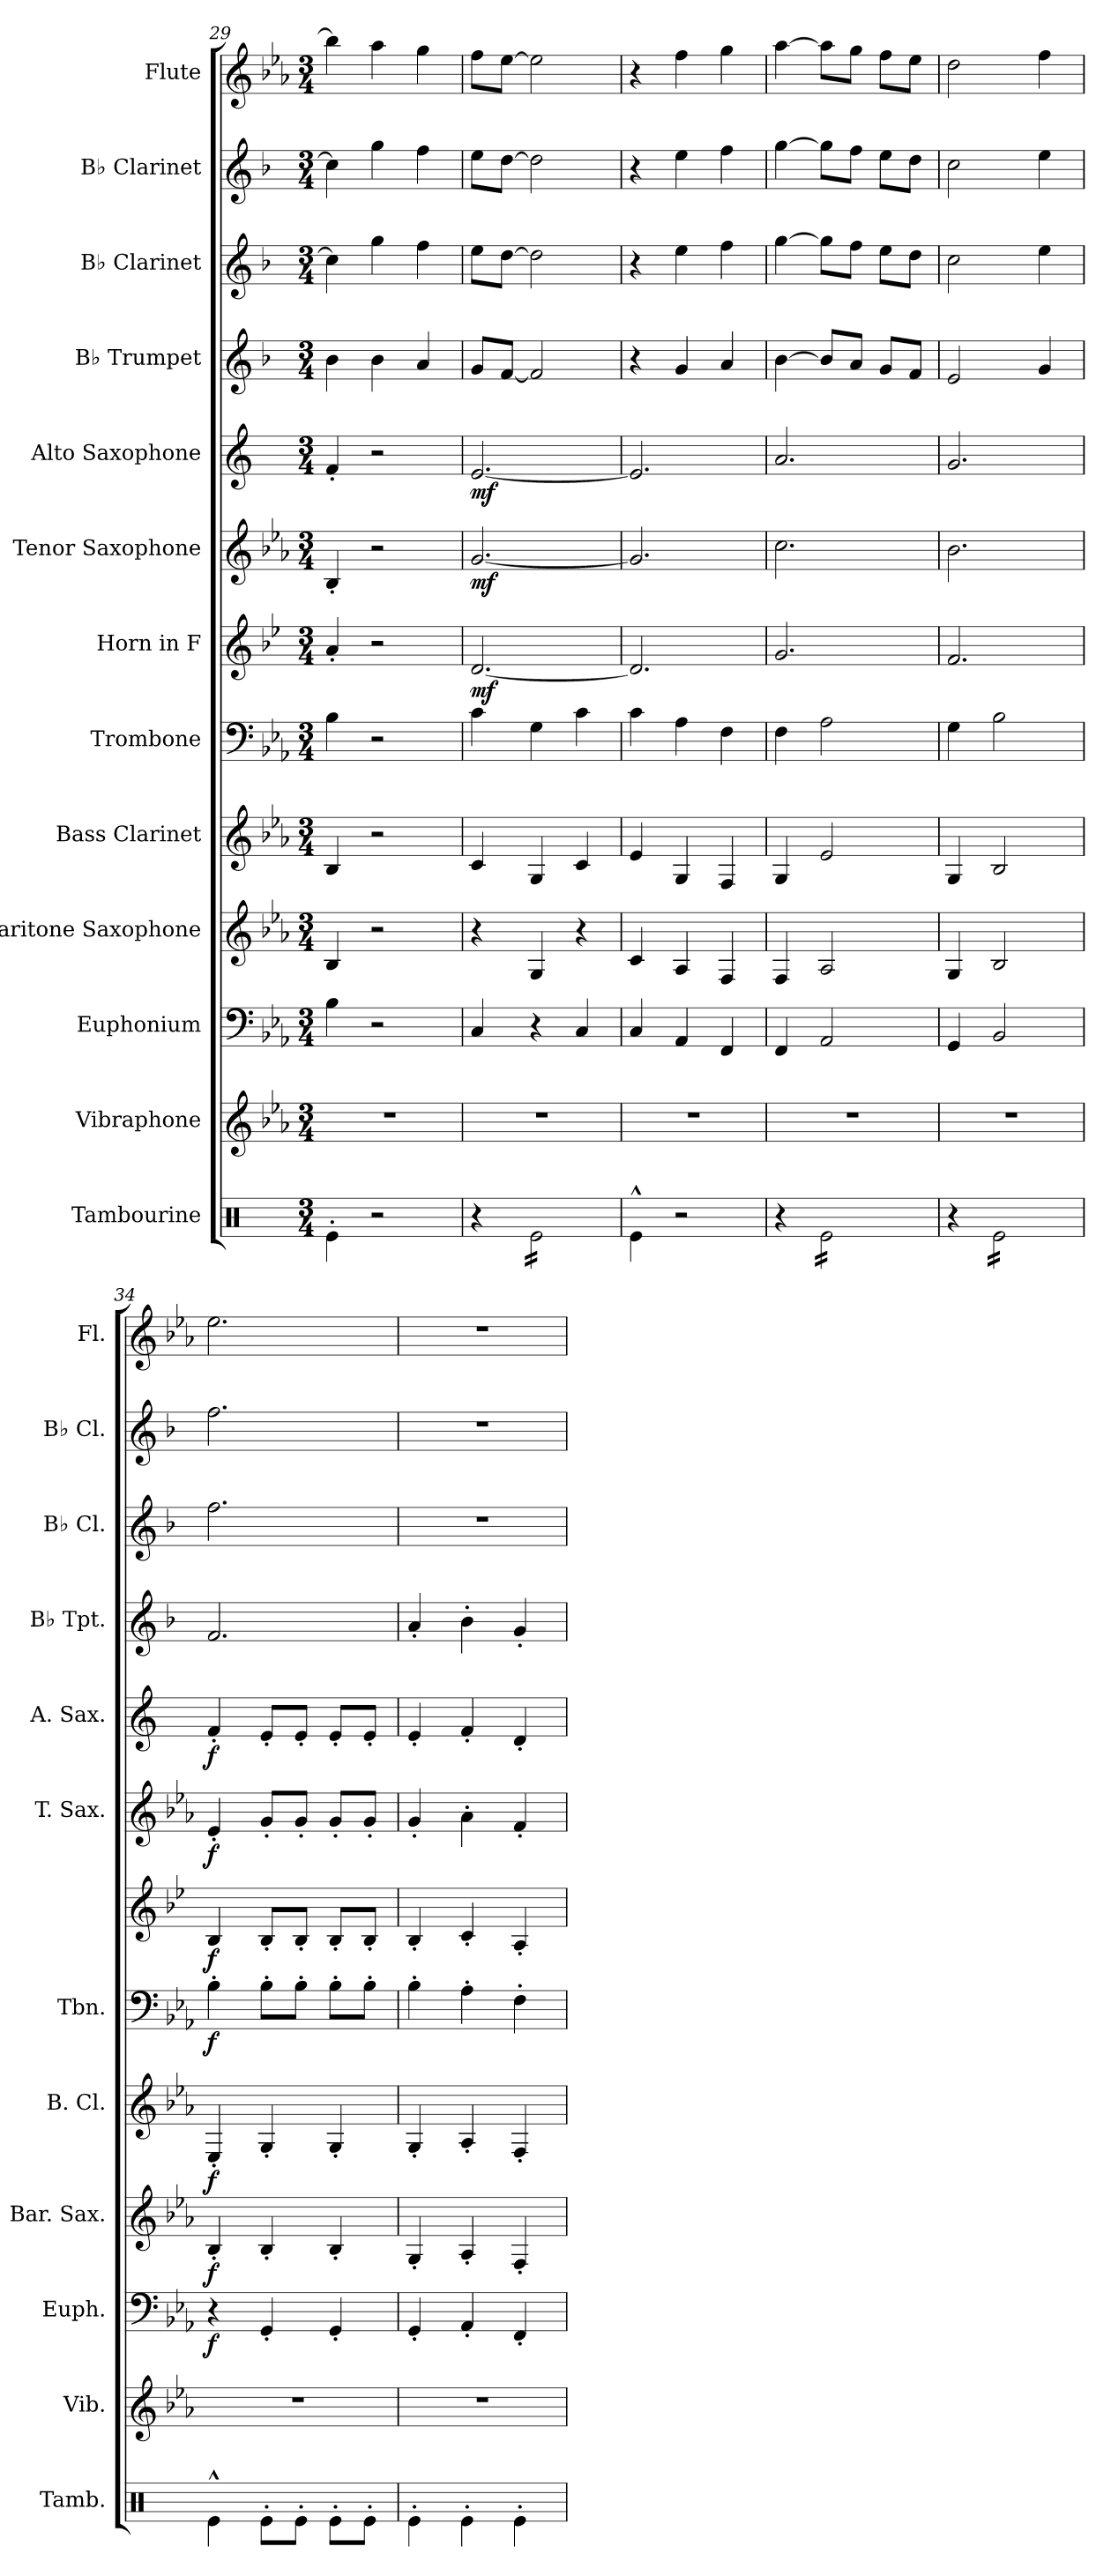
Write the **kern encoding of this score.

**kern	**kern	**kern	**dynam	**kern	**dynam	**kern	**dynam	**kern	**dynam	**kern	**dynam	**kern	**dynam	**kern	**dynam	**kern	**kern	**kern	**kern
*part13	*part12	*part11	*part11	*part10	*part10	*part9	*part9	*part8	*part8	*part7	*part7	*part6	*part6	*part5	*part5	*part4	*part3	*part2	*part1
*staff13	*staff12	*staff11	*staff11	*staff10	*staff10	*staff9	*staff9	*staff8	*staff8	*staff7	*staff7	*staff6	*staff6	*staff5	*staff5	*staff4	*staff3	*staff2	*staff1
*I"Tambourine	*I"Vibraphone	*I"Euphonium	*	*I"Baritone Saxophone	*	*I"Bass Clarinet	*	*I"Trombone	*	*I"Horn in F	*	*I"Tenor Saxophone	*	*I"Alto Saxophone	*	*I"B♭ Trumpet	*I"B♭ Clarinet	*I"B♭ Clarinet	*I"Flute
*I'Tamb.	*I'Vib.	*I'Euph.	*	*I'Bar. Sax.	*	*I'B. Cl.	*	*I'Tbn.	*	*	*	*I'T. Sax.	*	*I'A. Sax.	*	*I'B♭ Tpt.	*I'B♭ Cl.	*I'B♭ Cl.	*I'Fl.
*clefX	*clefG2	*clefF4	*	*clefG2	*	*clefG2	*	*clefF4	*	*clefG2	*	*clefG2	*	*clefG2	*	*clefG2	*clefG2	*clefG2	*clefG2
*	*	*	*	*ITrd12c21	*	*ITrd8c14	*	*	*	*ITrd4c7	*	*ITrd8c14	*	*ITrd5c9	*	*ITrd1c2	*ITrd1c2	*ITrd1c2	*
*k[]	*k[b-e-a-]	*k[b-e-a-]	*	*k[b-e-a-]	*	*k[b-e-a-]	*	*k[b-e-a-]	*	*k[b-e-a-]	*	*k[b-e-a-]	*	*k[b-e-a-]	*	*k[b-e-a-]	*k[b-e-a-]	*k[b-e-a-]	*k[b-e-a-]
*M3/4	*M3/4	*M3/4	*	*M3/4	*	*M3/4	*	*M3/4	*	*M3/4	*	*M3/4	*	*M3/4	*	*M3/4	*M3/4	*M3/4	*M3/4
=29	=29	=29	=29	=29	=29	=29	=29	=29	=29	=29	=29	=29	=29	=29	=29	=29	=29	=29	=29
4Re'\	2.r	4B-\	.	4BB-/	.	4BB-/	.	4B-\	.	4d'/	.	4BB-'/	.	4A-'/	.	4a-\	4b-\]	4b-\]	4bb-\]
2r	.	2r	.	2r	.	2r	.	2r	.	2r	.	2r	.	2r	.	4a-\	4ff\	4ff\	4aa-\
.	.	.	.	.	.	.	.	.	.	.	.	.	.	.	.	4g/	4ee-\	4ee-\	4gg\
=30	=30	=30	=30	=30	=30	=30	=30	=30	=30	=30	=30	=30	=30	=30	=30	=30	=30	=30	=30
!	!	!	!	!	!	!	!	!	!	!	!LO:DY:b	!	!LO:DY:b	!	!LO:DY:b	!	!	!	!
4r	2.r	4C/	.	4r	.	4C/	.	4c\	.	[2.G/	mf	[2.G/	mf	[2.G/	mf	8f/L	8dd\L	8dd\L	8ff\L
.	.	.	.	.	.	.	.	.	.	.	.	.	.	.	.	[8e-/J	[8cc\J	[8cc\J	[8ee-\J
*tremolo	*	*	*	*	*	*	*	*	*	*	*	*	*	*	*	*	*	*	*
16Re\LL	.	4r	.	4GG/	.	4GG/	.	4G\	.	.	.	.	.	.	.	2e-/]	2cc\]	2cc\]	2ee-\]
16Re\	.	.	.	.	.	.	.	.	.	.	.	.	.	.	.	.	.	.	.
16Re\	.	.	.	.	.	.	.	.	.	.	.	.	.	.	.	.	.	.	.
16Re\	.	.	.	.	.	.	.	.	.	.	.	.	.	.	.	.	.	.	.
16Re\	.	4C/	.	4r	.	4C/	.	4c\	.	.	.	.	.	.	.	.	.	.	.
16Re\	.	.	.	.	.	.	.	.	.	.	.	.	.	.	.	.	.	.	.
16Re\	.	.	.	.	.	.	.	.	.	.	.	.	.	.	.	.	.	.	.
16Re\JJ	.	.	.	.	.	.	.	.	.	.	.	.	.	.	.	.	.	.	.
*Xtremolo	*	*	*	*	*	*	*	*	*	*	*	*	*	*	*	*	*	*	*
=31	=31	=31	=31	=31	=31	=31	=31	=31	=31	=31	=31	=31	=31	=31	=31	=31	=31	=31	=31
4Re^^\	2.r	4C/	.	4C/	.	4E-/	.	4c\	.	2.G/]	.	2.G/]	.	2.G/]	.	4r	4r	4r	4r
2r	.	4AA-/	.	4AA-/	.	4GG/	.	4A-\	.	.	.	.	.	.	.	4f/	4dd\	4dd\	4ff\
.	.	4FF/	.	4FF/	.	4FF/	.	4F\	.	.	.	.	.	.	.	4g/	4ee-\	4ee-\	4gg\
!!LO:PB:g=z
=32	=32	=32	=32	=32	=32	=32	=32	=32	=32	=32	=32	=32	=32	=32	=32	=32	=32	=32	=32
4r	2.r	4FF/	.	4FF/	.	4GG/	.	4F\	.	2.c/	.	2.c\	.	2.c/	.	[4a-\	[4ff\	[4ff\	[4aa-\
*tremolo	*	*	*	*	*	*	*	*	*	*	*	*	*	*	*	*	*	*	*
16Re\LL	.	2AA-/	.	2AA-/	.	2E-/	.	2A-\	.	.	.	.	.	.	.	8a-/L]	8ff\L]	8ff\L]	8aa-\L]
16Re\	.	.	.	.	.	.	.	.	.	.	.	.	.	.	.	.	.	.	.
16Re\	.	.	.	.	.	.	.	.	.	.	.	.	.	.	.	8g/J	8ee-\J	8ee-\J	8gg\J
16Re\	.	.	.	.	.	.	.	.	.	.	.	.	.	.	.	.	.	.	.
16Re\	.	.	.	.	.	.	.	.	.	.	.	.	.	.	.	8f/L	8dd\L	8dd\L	8ff\L
16Re\	.	.	.	.	.	.	.	.	.	.	.	.	.	.	.	.	.	.	.
16Re\	.	.	.	.	.	.	.	.	.	.	.	.	.	.	.	8e-/J	8cc\J	8cc\J	8ee-\J
16Re\JJ	.	.	.	.	.	.	.	.	.	.	.	.	.	.	.	.	.	.	.
=33	=33	=33	=33	=33	=33	=33	=33	=33	=33	=33	=33	=33	=33	=33	=33	=33	=33	=33	=33
4r	2.r	4GG/	.	4GG/	.	4GG/	.	4G\	.	2.B-/	.	2.B-\	.	2.B-/	.	2d/	2b-\	2b-\	2dd\
16Re\LL	.	2BB-/	.	2BB-/	.	2BB-/	.	2B-\	.	.	.	.	.	.	.	.	.	.	.
16Re\	.	.	.	.	.	.	.	.	.	.	.	.	.	.	.	.	.	.	.
16Re\	.	.	.	.	.	.	.	.	.	.	.	.	.	.	.	.	.	.	.
16Re\	.	.	.	.	.	.	.	.	.	.	.	.	.	.	.	.	.	.	.
16Re\	.	.	.	.	.	.	.	.	.	.	.	.	.	.	.	4f/	4dd\	4dd\	4ff\
16Re\	.	.	.	.	.	.	.	.	.	.	.	.	.	.	.	.	.	.	.
16Re\	.	.	.	.	.	.	.	.	.	.	.	.	.	.	.	.	.	.	.
16Re\JJ	.	.	.	.	.	.	.	.	.	.	.	.	.	.	.	.	.	.	.
*Xtremolo	*	*	*	*	*	*	*	*	*	*	*	*	*	*	*	*	*	*	*
=34	=34	=34	=34	=34	=34	=34	=34	=34	=34	=34	=34	=34	=34	=34	=34	=34	=34	=34	=34
!	!	!	!LO:DY:b	!	!LO:DY:b	!	!LO:DY:b	!	!LO:DY:b	!	!LO:DY:b	!	!LO:DY:b	!	!LO:DY:b	!	!	!	!
4Re^^\	2.r	4r	f	4BB-'/	f	4EE-'/	f	4B-'\	f	4E-/	f	4E-'/	f	4A-'/	f	2.e-/	2.ee-\	2.ee-\	2.ee-\
8Re'\L	.	4GG'/	.	4BB-'/	.	4GG'/	.	8B-'\L	.	8E-'/L	.	8G'/L	.	8G'/L	.	.	.	.	.
8Re'\J	.	.	.	.	.	.	.	8B-'\J	.	8E-'/J	.	8G'/J	.	8G'/J	.	.	.	.	.
8Re'\L	.	4GG'/	.	4BB-'/	.	4GG'/	.	8B-'\L	.	8E-'/L	.	8G'/L	.	8G'/L	.	.	.	.	.
8Re'\J	.	.	.	.	.	.	.	8B-'\J	.	8E-'/J	.	8G'/J	.	8G'/J	.	.	.	.	.
=35	=35	=35	=35	=35	=35	=35	=35	=35	=35	=35	=35	=35	=35	=35	=35	=35	=35	=35	=35
4Re'\	2.r	4GG'/	.	4GG'/	.	4GG'/	.	4B-'\	.	4E-'/	.	4G'/	.	4G'/	.	4g'/	2.r	2.r	2.r
4Re'\	.	4AA-'/	.	4AA-'/	.	4AA-'/	.	4A-'\	.	4F'/	.	4A-'\	.	4A-'/	.	4a-'\	.	.	.
4Re'\	.	4FF'/	.	4FF'/	.	4FF'/	.	4F'\	.	4D'/	.	4F'/	.	4F'/	.	4f'/	.	.	.
=	=	=	=	=	=	=	=	=	=	=	=	=	=	=	=	=	=	=	=
*-	*-	*-	*-	*-	*-	*-	*-	*-	*-	*-	*-	*-	*-	*-	*-	*-	*-	*-	*-
